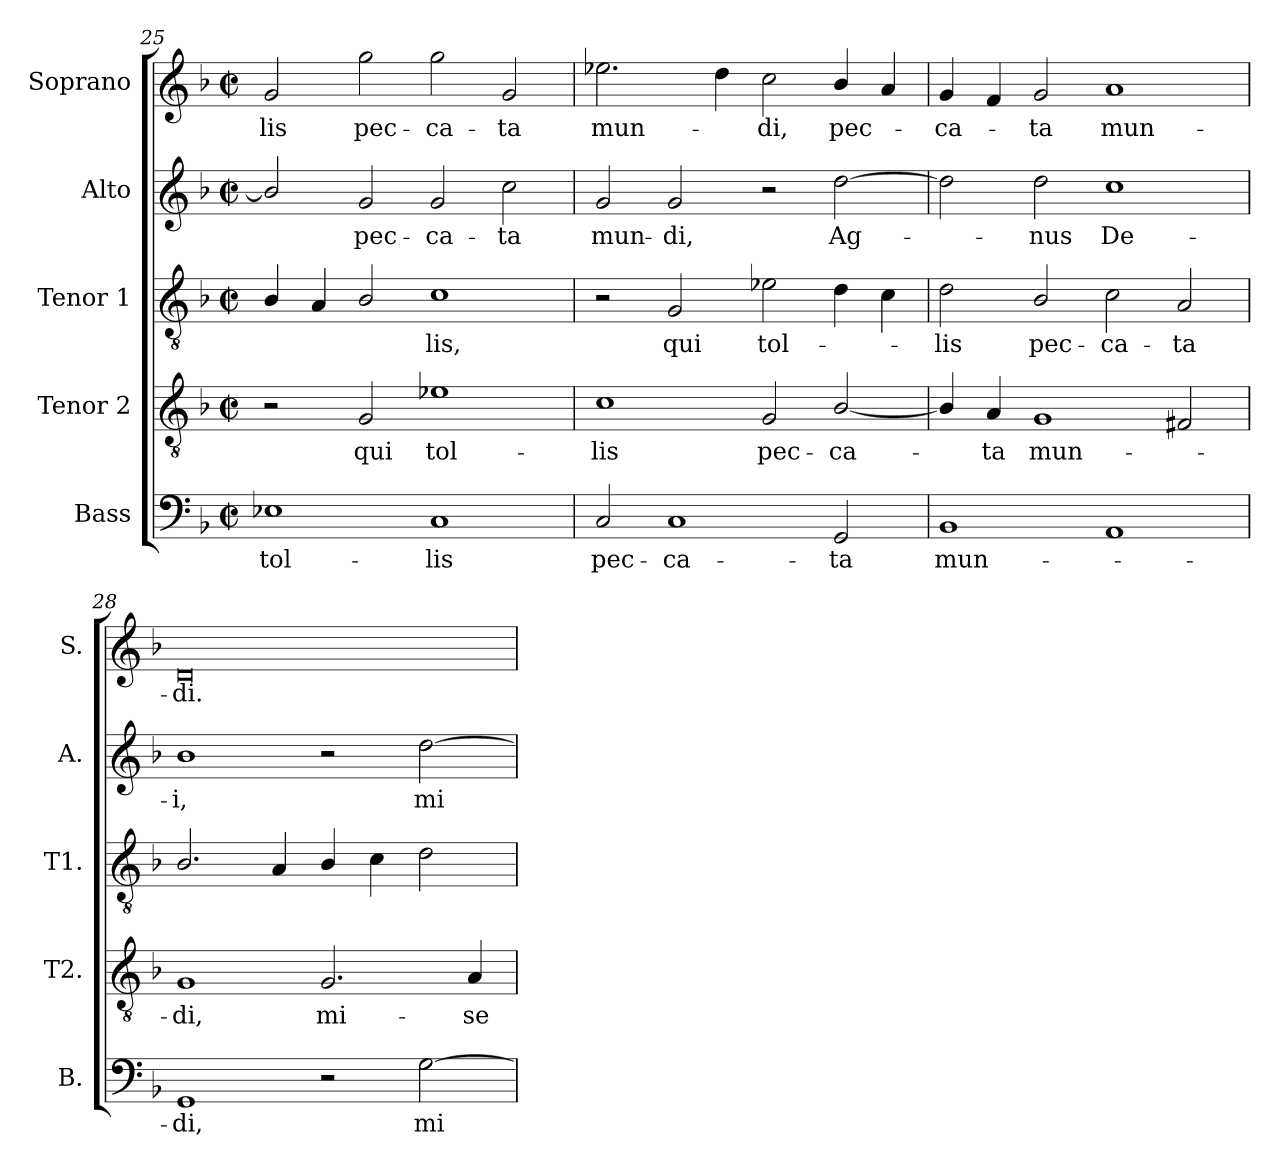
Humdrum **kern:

**kern	**text	**kern	**text	**kern	**text	**kern	**text	**kern	**text
*part5	*part5	*part4	*part4	*part3	*part3	*part2	*part2	*part1	*part1
*staff5	*staff5	*staff4	*staff4	*staff3	*staff3	*staff2	*staff2	*staff1	*staff1
*I"Bass	*	*I"Tenor 2	*	*I"Tenor 1	*	*I"Alto	*	*I"Soprano	*
*I'B.	*	*I'T2.	*	*I'T1.	*	*I'A.	*	*I'S.	*
*clefF4	*	*clefGv2	*	*clefGv2	*	*clefG2	*	*clefG2	*
*	*	*ITrd7c12	*	*ITrd7c12	*	*	*	*	*
*k[b-]	*	*k[b-]	*	*k[b-]	*	*k[b-]	*	*k[b-]	*
*F:	*	*F:	*	*F:	*	*F:	*	*F:	*
*M2/2	*	*M2/2	*	*M2/2	*	*M2/2	*	*M2/2	*
*met(c|)	*	*met(c|)	*	*met(c|)	*	*met(c|)	*	*met(c|)	*
=25	=25	=25	=25	=25	=25	=25	=25	=25	=25
!	!LO:LY:b:color=#000000	!	!	!	!	!	!	!	!
!	!	!	!	!	!	!	!	!	!LO:LY:b:color=#000000
1E-Xi	tol-	2r	.	4BB-i/	.	2b-i/]	.	2gi/	-lis
.	.	.	.	4AAi/	.	.	.	.	.
!	!	!	!LO:LY:b:color=#000000	!	!	!	!	!	!
!	!	!	!	!	!	!	!LO:LY:b:color=#000000	!	!
!	!	!	!	!	!	!	!	!	!LO:LY:b:color=#000000
.	.	2GGi/	qui	2BB-i/	.	2gi/	pec-	2ggi\	pec-
!	!LO:LY:b:color=#000000	!	!	!	!	!	!	!	!
!	!	!	!LO:LY:b:color=#000000	!	!	!	!	!	!
!	!	!	!	!	!LO:LY:b:color=#000000	!	!	!	!
!	!	!	!	!	!	!	!LO:LY:b:color=#000000	!	!
!	!	!	!	!	!	!	!	!	!LO:LY:b:color=#000000
1Ci	-lis	1E-Xi	tol-	1Ci	-lis,	2gi/	-ca-	2ggi\	-ca-
!	!	!	!	!	!	!	!LO:LY:b:color=#000000	!	!
!	!	!	!	!	!	!	!	!	!LO:LY:b:color=#000000
.	.	.	.	.	.	2cci\	-ta	2gi/	-ta
=26	=26	=26	=26	=26	=26	=26	=26	=26	=26
!	!LO:LY:b:color=#000000	!	!	!	!	!	!	!	!
!	!	!	!LO:LY:b:color=#000000	!	!	!	!	!	!
!	!	!	!	!	!	!	!LO:LY:b:color=#000000	!	!
!	!	!	!	!	!	!	!	!	!LO:LY:b:color=#000000
2Ci/	pec-	1Ci	-lis	2r	.	2gi/	mun-	2.ee-Xi\	mun-
!	!LO:LY:b:color=#000000	!	!	!	!	!	!	!	!
!	!	!	!	!	!LO:LY:b:color=#000000	!	!	!	!
!	!	!	!	!	!	!	!LO:LY:b:color=#000000	!	!
1Ci	-ca-	.	.	2GGi/	qui	2gi/	-di,	.	.
.	.	.	.	.	.	.	.	4ddi\	.
!	!	!	!LO:LY:b:color=#000000	!	!	!	!	!	!
!	!	!	!	!	!LO:LY:b:color=#000000	!	!	!	!
!	!	!	!	!	!	!	!	!	!LO:LY:b:color=#000000
.	.	2GGi/	pec-	2E-Xi\	tol-	2r	.	2cci\	-di,
!	!LO:LY:b:color=#000000	!	!	!	!	!	!	!	!
!	!	!	!LO:LY:b:color=#000000	!	!	!	!	!	!
!	!	!	!	!	!	!	!LO:LY:b:color=#000000	!	!
!	!	!	!	!	!	!	!	!	!LO:LY:b:color=#000000
2GGi/	-ta	[<2BB-i/	-ca-	4Di\	.	[>2ddi\	Ag-	4b-i/	pec-
.	.	.	.	4Ci\	.	.	.	4ai/	.
=27	=27	=27	=27	=27	=27	=27	=27	=27	=27
!	!LO:LY:b:color=#000000	!	!	!	!	!	!	!	!
!	!	!	!	!	!LO:LY:b:color=#000000	!	!	!	!
!	!	!	!	!	!	!	!	!	!LO:LY:b:color=#000000
1BB-i	mun-	4BB-i/]	.	2Di\	-lis	2ddi\]	.	4gi/	-ca-
!	!	!	!LO:LY:b:color=#000000	!	!	!	!	!	!
.	.	4AAi/	-ta	.	.	.	.	4fi/	.
!	!	!	!LO:LY:b:color=#000000	!	!	!	!	!	!
!	!	!	!	!	!LO:LY:b:color=#000000	!	!	!	!
!	!	!	!	!	!	!	!LO:LY:b:color=#000000	!	!
!	!	!	!	!	!	!	!	!	!LO:LY:b:color=#000000
.	.	1GGi	mun-	2BB-i/	pec-	2ddi\	-nus	2gi/	-ta
!	!	!	!	!	!LO:LY:b:color=#000000	!	!	!	!
!	!	!	!	!	!	!	!LO:LY:b:color=#000000	!	!
!	!	!	!	!	!	!	!	!	!LO:LY:b:color=#000000
1AAi	.	.	.	2Ci\	-ca-	1cci	De-	1ai	mun-
!	!	!	!	!	!LO:LY:b:color=#000000	!	!	!	!
.	.	2FF#Xi/	.	2AAi/	-ta	.	.	.	.
=28	=28	=28	=28	=28	=28	=28	=28	=28	=28
!	!LO:LY:b:color=#000000	!	!	!	!	!	!	!	!
!	!	!	!LO:LY:b:color=#000000	!	!	!	!	!	!
!	!	!	!	!	!	!	!LO:LY:b:color=#000000	!	!
!	!	!	!	!	!	!	!	!	!LO:LY:b:color=#000000
1GGi	-di,	1GGi	-di,	2.BB-i/	.	1b-i	-i,	0di	-di.
.	.	.	.	4AAi/	.	.	.	.	.
!	!	!	!LO:LY:b:color=#000000	!	!	!	!	!	!
2r	.	2.GGi/	mi-	4BB-i/	.	2r	.	.	.
.	.	.	.	4Ci\	.	.	.	.	.
!	!LO:LY:b:color=#000000	!	!	!	!	!	!	!	!
!	!	!	!	!	!	!	!LO:LY:b:color=#000000	!	!
[>2Gi\	mi-	.	.	2Di\	.	[>2ddi\	mi-	.	.
!	!	!	!LO:LY:b:color=#000000	!	!	!	!	!	!
.	.	4AAi/	-se-	.	.	.	.	.	.
=	=	=	=	=	=	=	=	=	=
*-	*-	*-	*-	*-	*-	*-	*-	*-	*-
